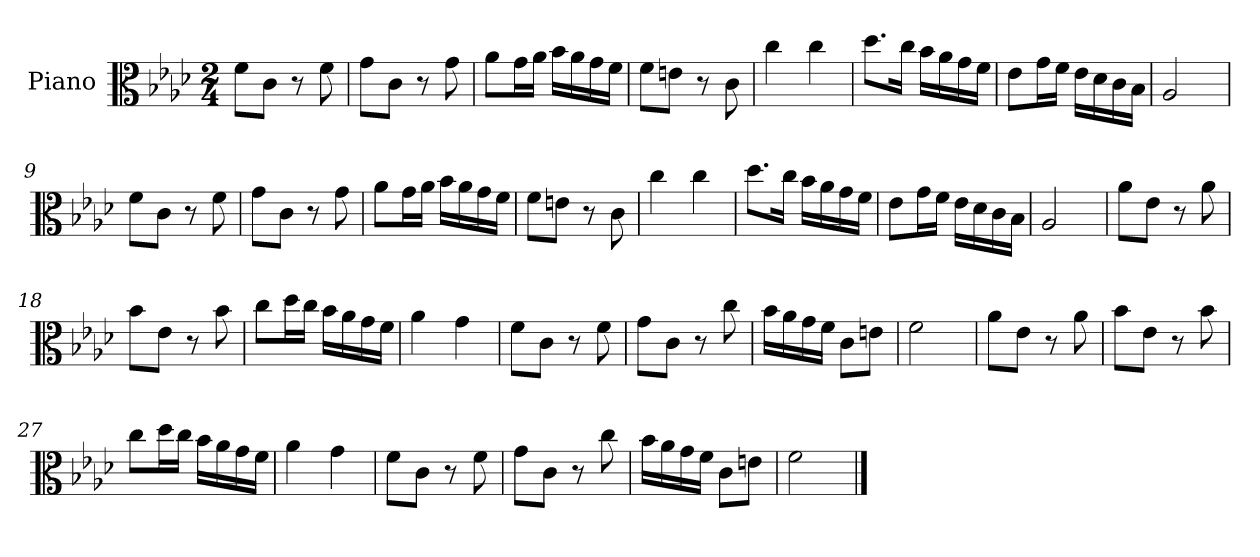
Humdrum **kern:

**kern
*part1
*staff1
*I"Piano
*I'Pno
*clefC3
*k[b-e-a-d-]
*M2/4
=1
8f\L
8c\J
8r
8f\
=2
8g\L
8c\J
8r
8g\
=3
8a-\L
16g\L
16a-\JJ
16b-\LL
16a-\
16g\
16f\JJ
=4
8f\L
8en\J
8r
8c\
=5
4cc\
4cc\
=6
8.dd-\L
16cc\Jk
16b-\LL
16a-\
16g\
16f\JJ
=7
8e-\L
16g\L
16f\JJ
16e-\LL
16d-\
16c\
16B-\JJ
=8
2A-/
=9
8f\L
8c\J
8r
8f\
=10
8g\L
8c\J
8r
8g\
=11
8a-\L
16g\L
16a-\JJ
16b-\LL
16a-\
16g\
16f\JJ
=12
8f\L
8en\J
8r
8c\
=13
4cc\
4cc\
=14
8.dd-\L
16cc\Jk
16b-\LL
16a-\
16g\
16f\JJ
=15
8e-\L
16g\L
16f\JJ
16e-\LL
16d-\
16c\
16B-\JJ
=16
2A-/
=17
8a-\L
8e-\J
8r
8a-\
=18
8b-\L
8e-\J
8r
8b-\
=19
8cc\L
16dd-\L
16cc\JJ
16b-\LL
16a-\
16g\
16f\JJ
=20
4a-\
4g\
=21
8f\L
8c\J
8r
8f\
=22
8g\L
8c\J
8r
8cc\
=23
16b-\LL
16a-\
16g\
16f\JJ
8c\L
8en\J
=24
2f\
=25
8a-\L
8e-\J
8r
8a-\
=26
8b-\L
8e-\J
8r
8b-\
=27
8cc\L
16dd-\L
16cc\JJ
16b-\LL
16a-\
16g\
16f\JJ
=28
4a-\
4g\
=29
8f\L
8c\J
8r
8f\
=30
8g\L
8c\J
8r
8cc\
=31
16b-\LL
16a-\
16g\
16f\JJ
8c\L
8en\J
=32
2f\
==
*-
